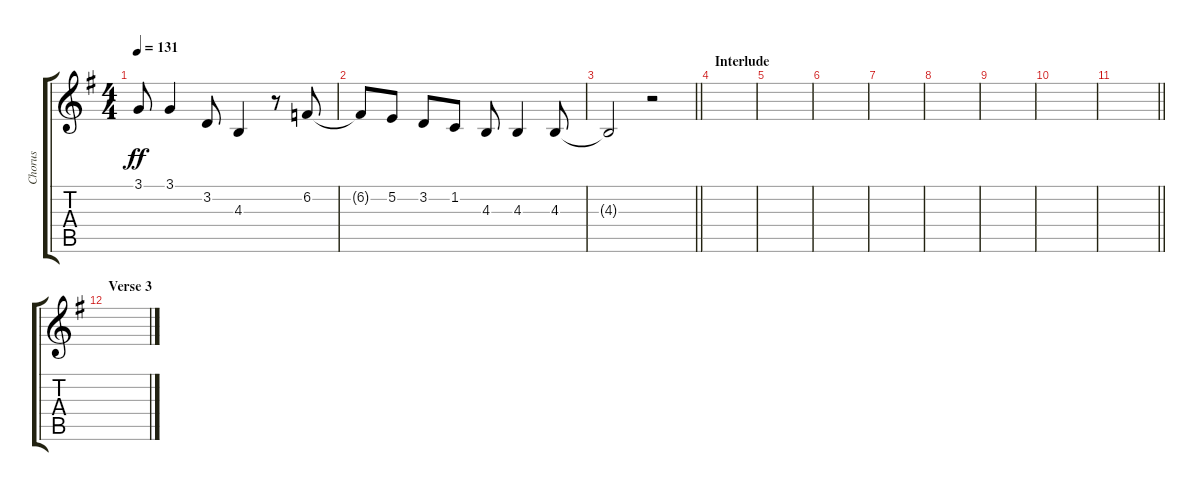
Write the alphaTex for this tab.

\track ("Chorus" "Chorus") {instrument lead4chiff}
\staff {score tabs}
\tuning (E4 B3 G3 D3 A2 E2) {hide}
\ts (4 4)
\tempo 131
\clef g2
\ks g
3.1.8{dy ff} 3.1.4 3.2.8 4.3.4 r.8 6.2.8 |
6.2{t}.8 5.2.8 3.2.8 1.2.8 4.3.8 4.3.4 4.3.8 |
\barLineRight lightlight
4.3{t}.2 r.2 |
\section ("" "Interlude")
|
|
|
|
|
|
|
\barLineRight lightlight
|
\section ("" "Verse 3")
